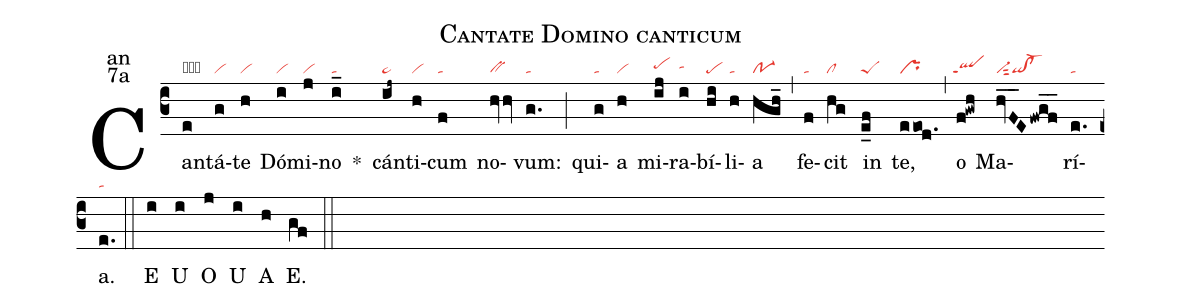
name:Cantate Domino canticum;
office-part:an;
mode:7a;
nabc-lines:1;
%%
(c3) Can(e|obta)tá(g|vi)te(h|vi) Dó(i|vi)mi(j|vi)no(i_|ta) <sp>*</sp>() cán(ij~|pe~)ti(h|vi)cum(f|ta) no(hvhv|bv)vum:(g.|ta) (;) qui(g|ta)a(h|vi) mi(ij|pehh)ra(i|tahh)bí(hi|pe)li(h|ta)a(hgh_|po-1) (,) fe(f|ta)cit(hg|cl) in(e_f|peS) te,(eeod.|pr) (,) o(f!gwh|`qlppt1) Ma(hv_F_E/fwgf__|vi-sut2qi!cl-)rí(e.|ta)a.(e.|ta) (::) <eu>E(i) U(i) O(j) U(i) A(h) E.(gf) </eu>(::)
